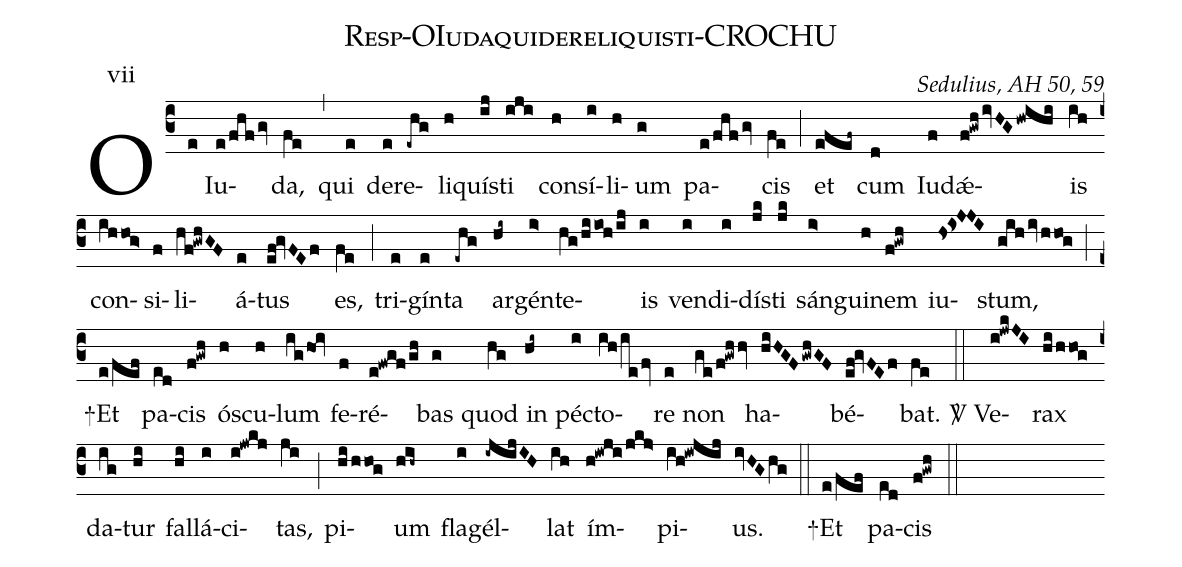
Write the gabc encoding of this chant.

name: Resp-OIudaquidereliquisti-CROCHU;
commentary: Sedulius, AH 50, 59;
annotation: vii;
%%
(c3)
O(e) Iu(e/fhf/gv)da,(fe) (,) qui(e) de(e)re(-ehg)li(h)quí(ij)sti(iji) con(h)sí(i)li(h)um(g) pa(e/fhf/gv)cis(fe)
 (;) et(efef~) cum(d) Iu(f)dǽ(f!gwh/ivHGhwihi)is(ih) con(ihhog>)si(f)li(hf!gwhGF)á(e)tus(ef!gvFEf) es,(fe) (;) tri(e)gín(e)ta(-ehg) ar(hi~)gén(i>)te(hg/hiioh/ij)is(i) ven(i)di(i)dí(jk)sti(jk) sán(i>)gui(h)nem(f!gwh) iu(hs!is!J!JI)stum,(gih/ivhhog) (;) +Et(e/fef) pa(ed)cis(f!gwh) ós(h)cu(h)lum(ighOi) fe(f)ré(e!fwgf/gh)bas(g) quod(hg) in(hi~) péc(i)to(ih/ie/fv)re(e) non(ge/f!gwhhv) ha(hiHGFgwhGF)bé(ef!gvFEf)bat.(fe)
(::)<sp>V/</sp>
Ve(i!jwkJI)rax(hi/hhog) da(ig)tur(hi) fal(hi)lá(i)ci(i!jwkj)tas,(ji) (;) pi(hi/hhog)um(hih~) fla(i)gél(-ijijIH)lat(ih) ím(h!iwji/jkj>)pi(ih!iwjij)us.(ivHGhg) (::) +Et(e/fef) pa(ed)cis(f!gwh) (::)
